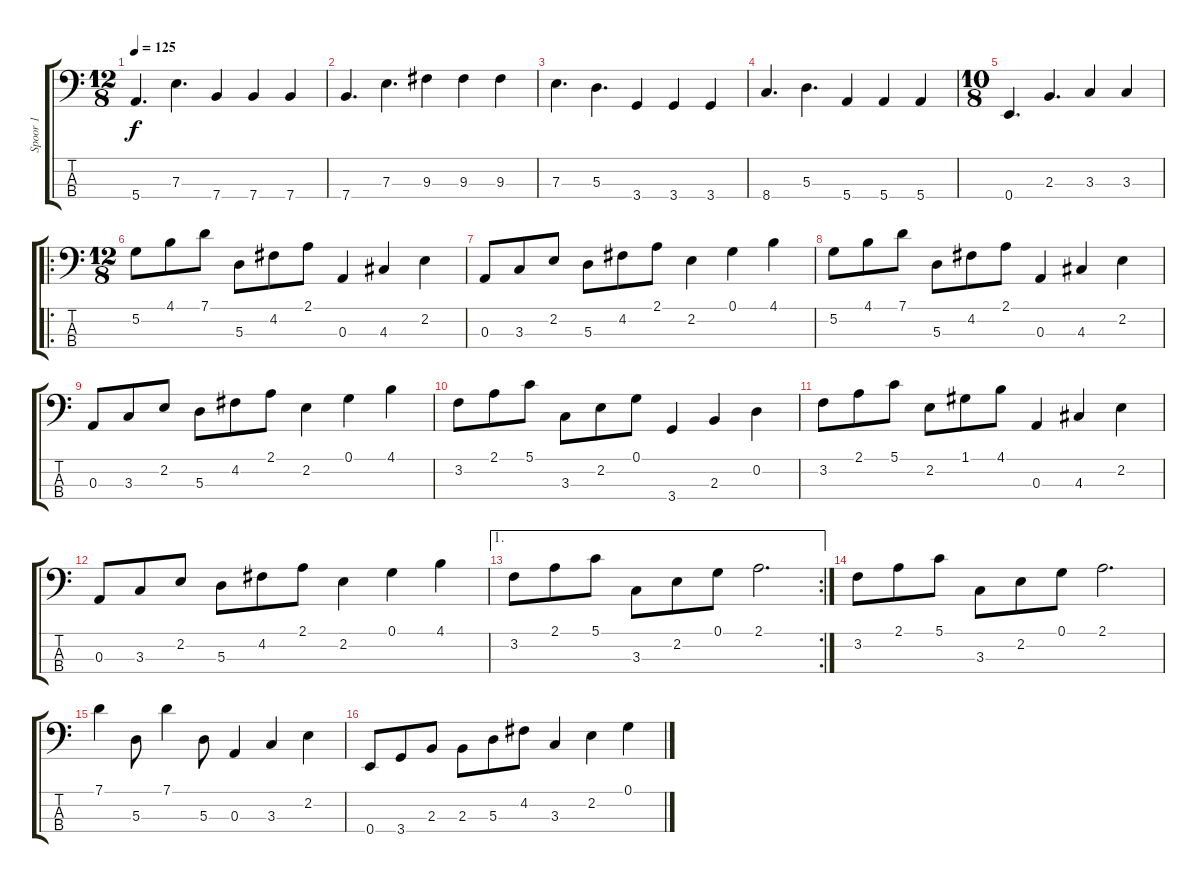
\track ("Spoor 1" "Spoor 1") {instrument acousticbass}
\staff {score tabs}
\tuning (G2 D2 A1 E1) {hide}
\ts (12 8)
\tempo 125
\clef f4
\ks c
5.4.4{d dy f instrument acousticbass} 7.3.4{d} 7.4.4 7.4.4 7.4.4 |
7.4.4{d} 7.3.4{d} 9.3.4 9.3.4 9.3.4 |
7.3.4{d} 5.3.4{d} 3.4.4 3.4.4 3.4.4 |
8.4.4{d} 5.3.4{d} 5.4.4 5.4.4 5.4.4 |
\ts (10 8)
0.4.4{d} 2.3.4{d} 3.3.4 3.3.4 |
\ro
\ts (12 8)
5.2.8 4.1.8 7.1.8 5.3.8 4.2.8 2.1.8 0.3.4 4.3.4 2.2.4 |
0.3.8 3.3.8 2.2.8 5.3.8 4.2.8 2.1.8 2.2.4 0.1.4 4.1.4 |
5.2.8 4.1.8 7.1.8 5.3.8 4.2.8 2.1.8 0.3.4 4.3.4 2.2.4 |
0.3.8 3.3.8 2.2.8 5.3.8 4.2.8 2.1.8 2.2.4 0.1.4 4.1.4 |
3.2.8 2.1.8 5.1.8 3.3.8 2.2.8 0.1.8 3.4.4 2.3.4 0.2.4 |
3.2.8 2.1.8 5.1.8 2.2.8 1.1.8 4.1.8 0.3.4 4.3.4 2.2.4 |
0.3.8 3.3.8 2.2.8 5.3.8 4.2.8 2.1.8 2.2.4 0.1.4 4.1.4 |
\ae 1
\rc 2
3.2.8 2.1.8 5.1.8 3.3.8 2.2.8 0.1.8 2.1.2{d} |
3.2.8 2.1.8 5.1.8 3.3.8 2.2.8 0.1.8 2.1.2{d} |
7.1.4 5.3.8 7.1.4 5.3.8 0.3.4 3.3.4 2.2.4 |
0.4.8 3.4.8 2.3.8 2.3.8 5.3.8 4.2.8 3.3.4 2.2.4 0.1.4
